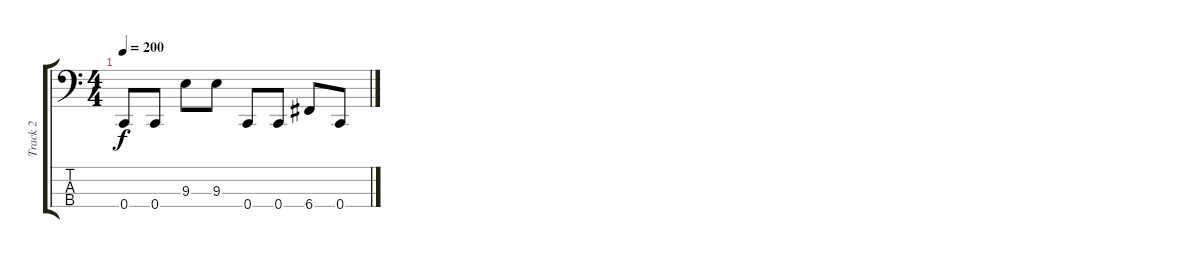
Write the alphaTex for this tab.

\track ("Track 2" "Track 2") {instrument electricbassfinger}
\staff {score tabs}
\tuning (F2 C2 G1 C1) {hide}
\ts (4 4)
\tempo 200
\clef f4
\ks c
0.4.8{dy f} 0.4.8 9.3.8 9.3.8 0.4.8 0.4.8 6.4.8 0.4.8
